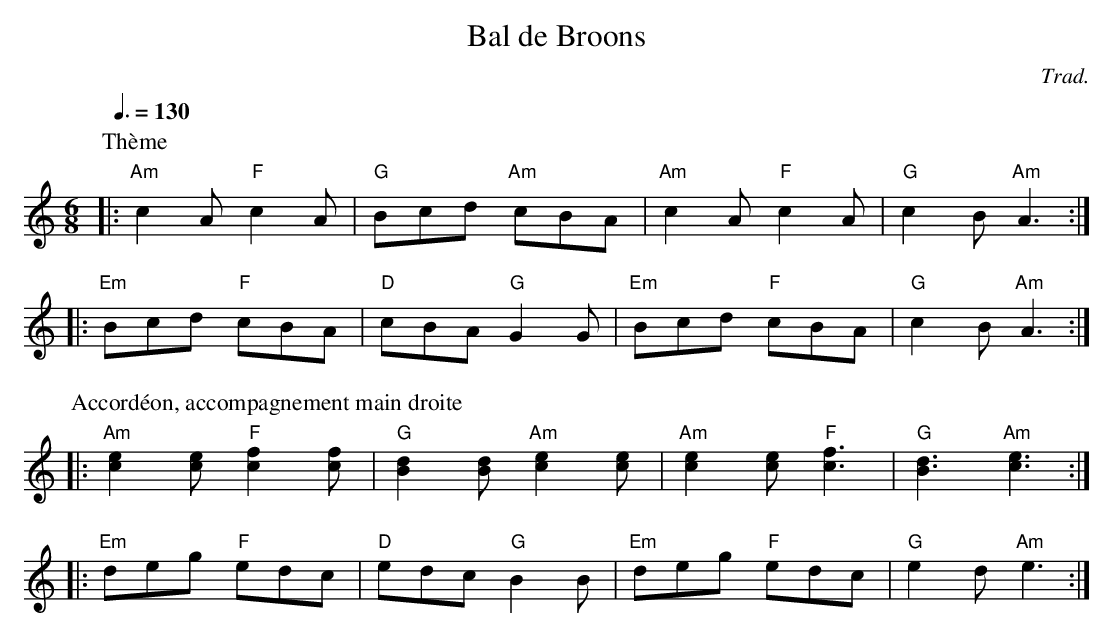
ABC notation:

X:1
T:Bal de Broons
C:Trad.
M:6/8
L:1/8
Q:3/8=130
K:Am
P:Thème
|: "Am"c2A "F"c2A | "G"Bcd "Am"cBA | "Am"c2A "F"c2A | "G"c2B "Am"A3 :|
|: "Em"Bcd "F"cBA | "D"cBA "G"G2G | "Em"Bcd "F"cBA | "G"c2B "Am"A3 :|
%%vskip 1
P:Accordéon, accompagnement main droite
|: "Am"[c2e2] [ce] "F" [c2f2] [cf] | "G"[B2d2] [Bd] "Am" [c2e2] [ce] |\
"Am" [c2e2] [ce] "F" [c3f3] | "G" [B3d3] "Am" [c3e3] :|
|: "Em"deg "F"edc | "D"edc "G"B2B | "Em"deg "F"edc | "G"e2d "Am"e3 :|
